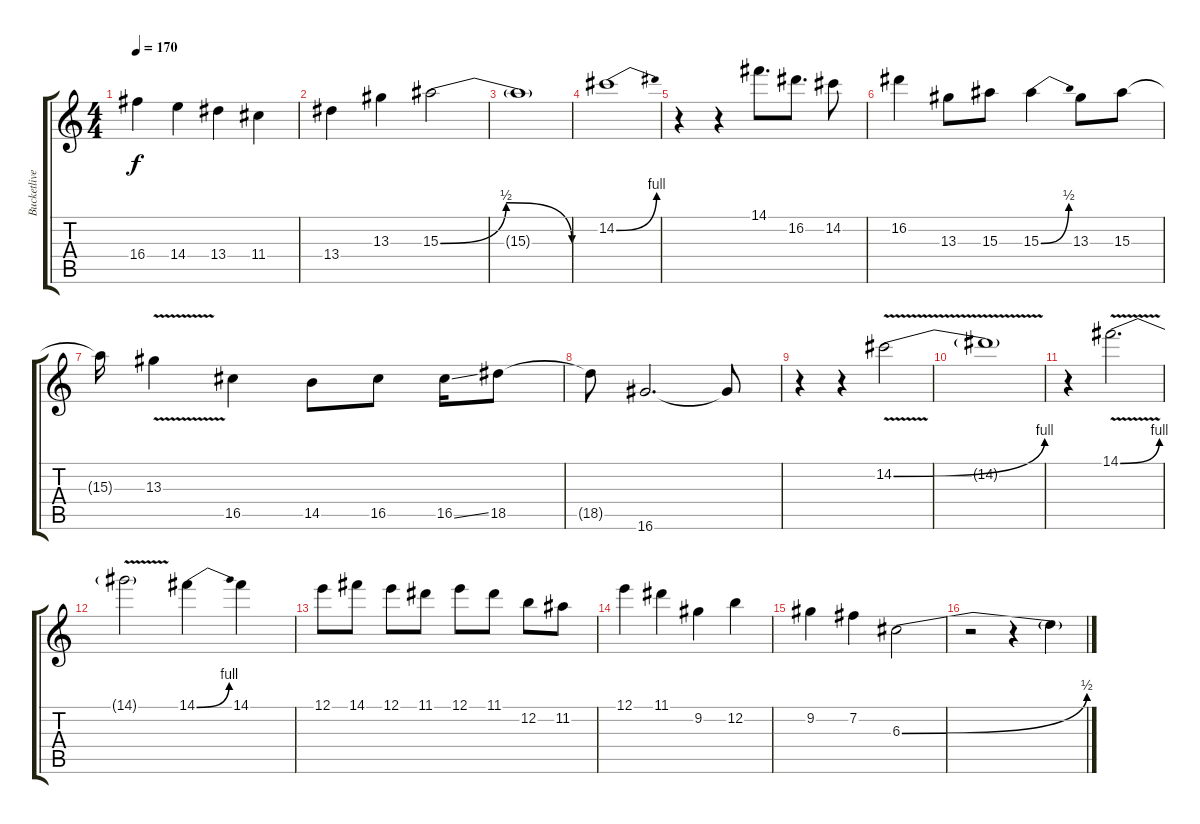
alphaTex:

\track ("Bucketlive layer" "Bucketlive") {instrument electricguitarjazz}
\staff {score tabs}
\tuning (E4 B3 G3 D3 A2 E2) {hide}
\ts (4 4)
\tempo 170
\clef g2
\ks c
16.4.4{dy f} 14.4.4 13.4.4 11.4.4 |
13.4.4 13.3.4 15.3{be (bendrelease 0 0 25 2 46 2 60 0)}.2 |
15.3{t}.1 |
14.2{be (bend 0 0 60 4)}.1 |
r.4 r.4 14.1.8{d} 16.2.8{d} 14.2.8 |
16.2.4 13.3.8 15.3.8 15.3{be (bend 0 0 60 2)}.4 13.3.8 15.3.8 |
15.3{t}.16 13.3{v}.4 16.5.4 14.5.8 16.5.8 16.5{ss}.16 18.5.8 |
18.5{t}.8 16.6.2{d} 16.6{t}.8 |
r.4 r.4 14.2{be (bend 0 0 60 4) v}.2 |
14.2{t}.1 |
r.4 14.1{be (bend 0 0 60 4) v}.2{d} |
14.1{t}.2 14.1{be (bend 0 0 60 4)}.4 14.1.4 |
12.1.8 14.1.8 12.1.8 11.1.8 12.1.8 11.1.8 12.2.8 11.2.8 |
12.1.4 11.1.4 9.2.4 12.2.4 |
9.2.4 7.2.4 6.3{be (bend 0 0 60 2)}.2 |
r.2 r.4 6.3{t}.4
